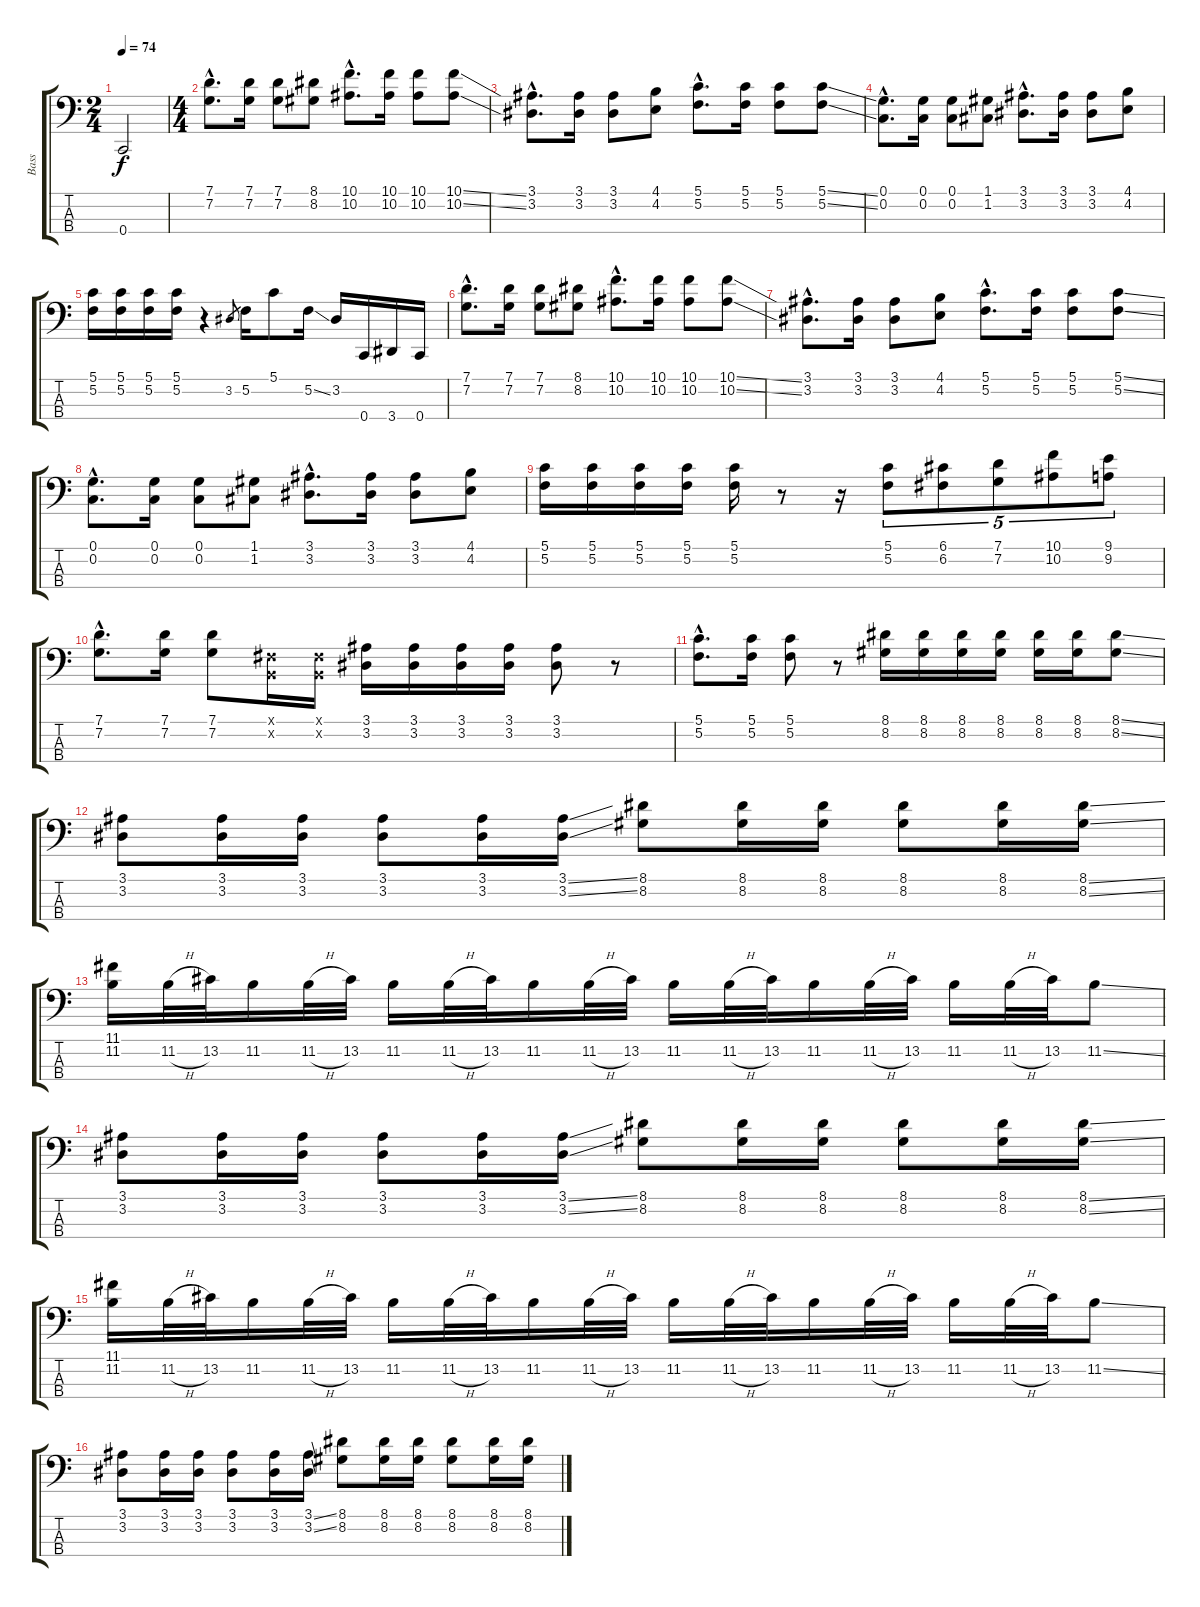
\track ("Bass" "Bass") {instrument electricbassfinger}
\staff {score tabs}
\tuning (G2 C2 G1 C1) {hide}
\ts (2 4)
\tempo 74
\clef f4
\ks c
0.4{t}.2{dy f} |
\ts (4 4)
(7.1{hac} 7.2{hac}).8{d} (7.1 7.2).16 (7.1 7.2).8 (8.1 8.2).8 (10.1{hac} 10.2{hac}).8{d} (10.1 10.2).16 (10.1 10.2).8 (10.1{ss} 10.2{ss}).8 |
(3.1{hac} 3.2{hac}).8{d} (3.1 3.2).16 (3.1 3.2).8 (4.1 4.2).8 (5.1{hac} 5.2{hac}).8{d} (5.1 5.2).16 (5.1 5.2).8 (5.1{ss} 5.2{ss}).8 |
(0.1{hac} 0.2{hac}).8{d} (0.1 0.2).16 (0.1 0.2).8 (1.1 1.2).8 (3.1{hac} 3.2{hac}).8{d} (3.1 3.2).16 (3.1 3.2).8 (4.1 4.2).8 |
(5.1 5.2).16 (5.1 5.2).16 (5.1 5.2).16 (5.1 5.2).16 r.4 3.2.8{gr} 5.2.16 5.1.8 5.2{ss}.16 3.2.16 0.4.16 3.4.16 0.4.16 |
(7.1{hac} 7.2{hac}).8{d} (7.1 7.2).16 (7.1 7.2).8 (8.1 8.2).8 (10.1{hac} 10.2{hac}).8{d} (10.1 10.2).16 (10.1 10.2).8 (10.1{ss} 10.2{ss}).8 |
(3.1{hac} 3.2{hac}).8{d} (3.1 3.2).16 (3.1 3.2).8 (4.1 4.2).8 (5.1{hac} 5.2{hac}).8{d} (5.1 5.2).16 (5.1 5.2).8 (5.1{ss} 5.2{ss}).8 |
(0.1{hac} 0.2{hac}).8{d} (0.1 0.2).16 (0.1 0.2).8 (1.1 1.2).8 (3.1{hac} 3.2{hac}).8{d} (3.1 3.2).16 (3.1 3.2).8 (4.1 4.2).8 |
(5.1 5.2).16 (5.1 5.2).16 (5.1 5.2).16 (5.1 5.2).16 (5.1 5.2).16 r.8 r.16 (5.1 5.2).8{tu (5 4)} (6.1 6.2).8{tu (5 4)} (7.1 7.2).8{tu (5 4)} (10.1 10.2).8{tu (5 4)} (9.1 9.2).8{tu (5 4)} |
(7.1{hac} 7.2{hac}).8{d} (7.1 7.2).16 (7.1 7.2).8 (-1.1{x} -1.2{x}).16 (-1.1{x} -1.2{x}).16 (3.1 3.2).16 (3.1 3.2).16 (3.1 3.2).16 (3.1 3.2).16 (3.1 3.2).8 r.8 |
(5.1{hac} 5.2{hac}).8{d} (5.1 5.2).16 (5.1 5.2).8 r.8 (8.1 8.2).16 (8.1 8.2).16 (8.1 8.2).16 (8.1 8.2).16 (8.1 8.2).16 (8.1 8.2).16 (8.1{ss} 8.2{ss}).8 |
(3.1 3.2).8 (3.1 3.2).16 (3.1 3.2).16 (3.1 3.2).8 (3.1 3.2).16 (3.1{ss} 3.2{ss}).16 (8.1 8.2).8 (8.1 8.2).16 (8.1 8.2).16 (8.1 8.2).8 (8.1 8.2).16 (8.1{ss} 8.2{ss}).16 |
(11.1 11.2).16 11.2{h}.32 13.2.32 11.2.16 11.2{h}.32 13.2.32 11.2.16 11.2{h}.32 13.2.32 11.2.16 11.2{h}.32 13.2.32 11.2.16 11.2{h}.32 13.2.32 11.2.16 11.2{h}.32 13.2.32 11.2.16 11.2{h}.32 13.2.32 11.2{ss}.8 |
(3.1 3.2).8 (3.1 3.2).16 (3.1 3.2).16 (3.1 3.2).8 (3.1 3.2).16 (3.1{ss} 3.2{ss}).16 (8.1 8.2).8 (8.1 8.2).16 (8.1 8.2).16 (8.1 8.2).8 (8.1 8.2).16 (8.1{ss} 8.2{ss}).16 |
(11.1 11.2).16 11.2{h}.32 13.2.32 11.2.16 11.2{h}.32 13.2.32 11.2.16 11.2{h}.32 13.2.32 11.2.16 11.2{h}.32 13.2.32 11.2.16 11.2{h}.32 13.2.32 11.2.16 11.2{h}.32 13.2.32 11.2.16 11.2{h}.32 13.2.32 11.2{ss}.8 |
(3.1 3.2).8 (3.1 3.2).16 (3.1 3.2).16 (3.1 3.2).8 (3.1 3.2).16 (3.1{ss} 3.2{ss}).16 (8.1 8.2).8 (8.1 8.2).16 (8.1 8.2).16 (8.1 8.2).8 (8.1 8.2).16 (8.1{ss} 8.2{ss}).16
